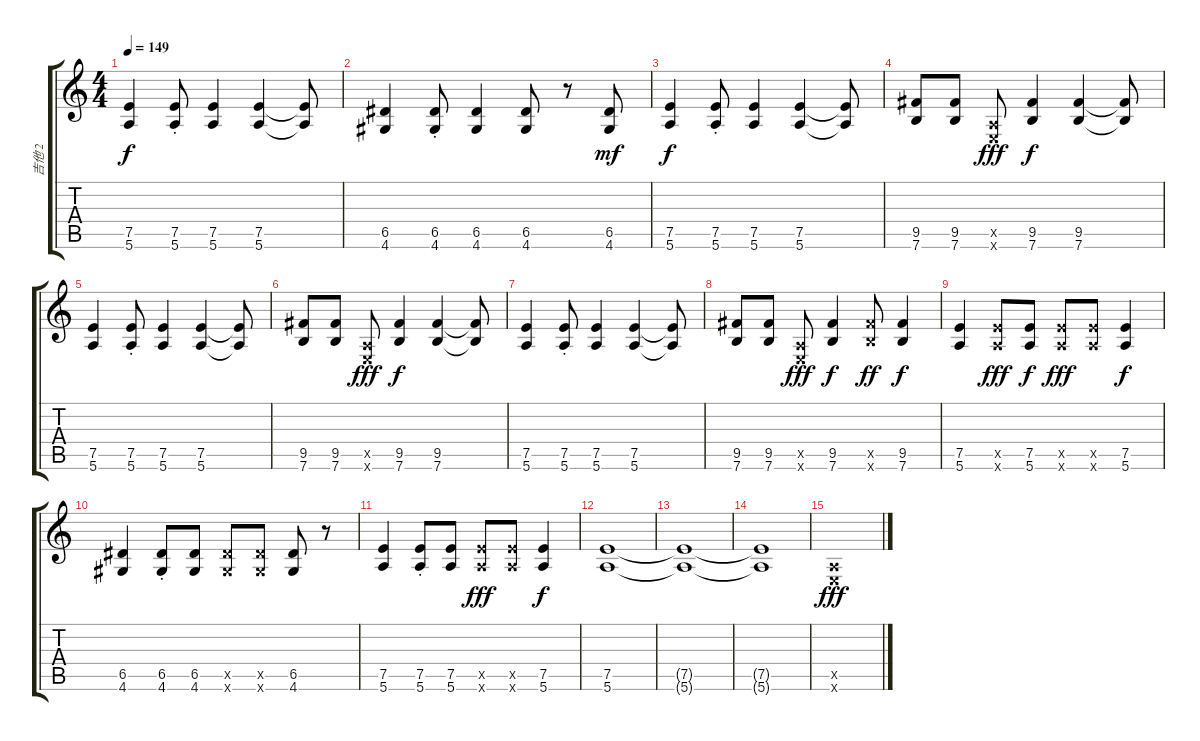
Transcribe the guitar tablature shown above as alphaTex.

\track ("吉他 2" "吉他 2") {instrument overdrivenguitar}
\staff {score tabs}
\tuning (E4 B3 G3 D3 A2 E2) {hide}
\ts (4 4)
\tempo 149
\clef g2
\ks c
(7.5 5.6).4{dy f} (7.5{st} 5.6{st}).8 (7.5 5.6).4 (7.5 5.6).4 (7.5{t} 5.6{t}).8 |
(6.5 4.6).4 (6.5{st} 4.6{st}).8 (6.5 4.6).4 (6.5 4.6).8 r.8 (6.5 4.6).8{dy mf} |
(7.5 5.6).4{dy f} (7.5{st} 5.6{st}).8 (7.5 5.6).4 (7.5 5.6).4 (7.5{t} 5.6{t}).8 |
(9.5 7.6).8 (9.5 7.6).8 (0.5{x} 0.6{x}).8{dy fff} (9.5 7.6).4{dy f} (9.5 7.6).4 (9.5{t} 7.6{t}).8 |
(7.5 5.6).4 (7.5{st} 5.6{st}).8 (7.5 5.6).4 (7.5 5.6).4 (7.5{t} 5.6{t}).8 |
(9.5 7.6).8 (9.5 7.6).8 (0.5{x} 0.6{x}).8{dy fff} (9.5 7.6).4{dy f} (9.5 7.6).4 (9.5{t} 7.6{t}).8 |
(7.5 5.6).4 (7.5{st} 5.6{st}).8 (7.5 5.6).4 (7.5 5.6).4 (7.5{t} 5.6{t}).8 |
(9.5 7.6).8 (9.5 7.6).8 (0.5{x} 0.6{x}).8{dy fff} (9.5 7.6).4{dy f} (9.5{x} 7.6{x}).8{dy ff} (9.5 7.6).4{dy f} |
(7.5 5.6).4 (7.5{x} 5.6{x}).8{dy fff} (7.5 5.6).8{dy f} (7.5{x} 5.6{x}).8{dy fff} (7.5{x} 5.6{x}).8 (7.5 5.6).4{dy f} |
(6.5 4.6).4 (6.5{st} 4.6{st}).8 (6.5 4.6).8 (6.5{x} 4.6{x}).8 (6.5{x} 4.6{x}).8 (6.5 4.6).8 r.8 |
(7.5 5.6).4 (7.5{st} 5.6{st}).8 (7.5 5.6).8 (7.5{x} 5.6{x}).8{dy fff} (7.5{x} 5.6{x}).8 (7.5 5.6).4{dy f} |
(7.5 5.6).1 |
(7.5{t} 5.6{t}).1 |
(7.5{t} 5.6{t}).1 |
(0.5{x} 0.6{x}).1{dy fff}
